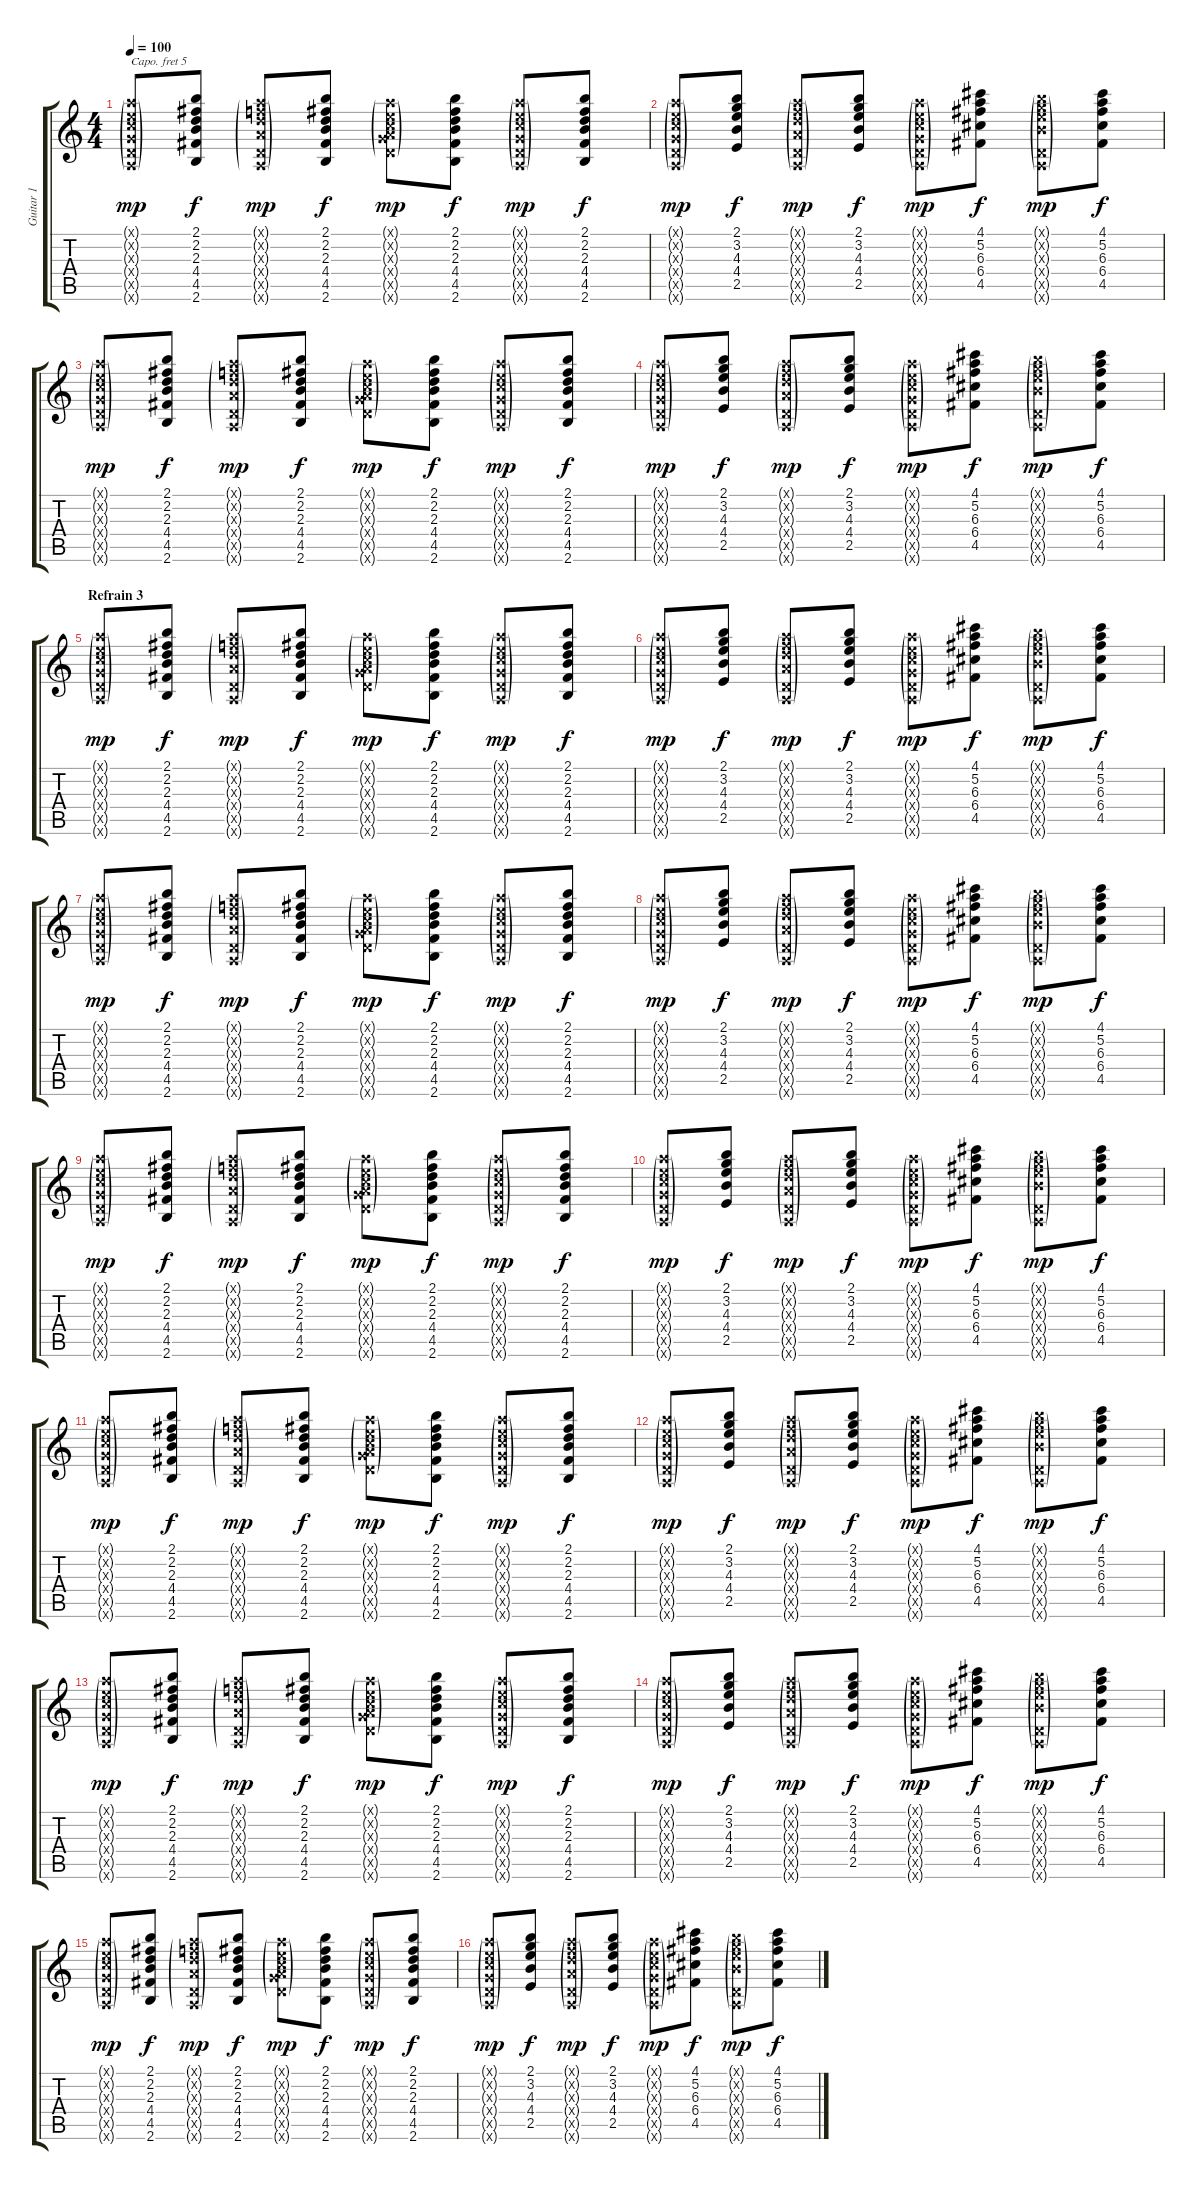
\track ("Guitar 1" "Guitar 1") {instrument electricguitarclean}
\staff {score tabs}
\capo 5
\tuning (E4 B3 G3 D3 A2 E2) {hide}
\ts (4 4)
\tempo 100
\clef g2
\ks c
(0.1{g x} 0.2{g x} 0.3{g x} 0.4{g x} 0.5{g x} 0.6{g x}).8{dy mp} (2.1 2.2 2.3 4.4 4.5 2.6).8{dy f} (0.1{g x} 1.2{g x} 2.3{g x} 2.4{g x} 0.5{g x} 0.6{g x}).8{dy mp} (2.1 2.2 2.3 4.4 4.5 2.6).8{dy f} (0.1{g x} 0.2{g x} 0.3{g x} 0.4{g x} 7.5{g x} 5.6{g x}).8{dy mp} (2.1 2.2 2.3 4.4 4.5 2.6).8{dy f} (0.1{g x} 0.2{g x} 0.3{g x} 0.4{g x} 0.5{g x} 0.6{g x}).8{dy mp} (2.1 2.2 2.3 4.4 4.5 2.6).8{dy f} |
(0.1{g x} 0.2{g x} 0.3{g x} 0.4{g x} 0.5{g x} 0.6{g x}).8{dy mp} (2.1 3.2 4.3 4.4 2.5).8{dy f} (0.1{g x} 1.2{g x} 2.3{g x} 2.4{g x} 0.5{g x} 0.6{g x}).8{dy mp} (2.1 3.2 4.3 4.4 2.5).8{dy f} (0.1{g x} 0.2{g x} 0.3{g x} 0.4{g x} 0.5{g x} 0.6{g x}).8{dy mp} (4.1 5.2 6.3 6.4 4.5).8{dy f} (2.1{g x} 3.2{g x} 4.3{g x} 4.4{g x} 0.5{g x} 0.6{g x}).8{dy mp} (4.1 5.2 6.3 6.4 4.5).8{dy f} |
(0.1{g x} 0.2{g x} 0.3{g x} 0.4{g x} 0.5{g x} 0.6{g x}).8{dy mp} (2.1 2.2 2.3 4.4 4.5 2.6).8{dy f} (0.1{g x} 1.2{g x} 2.3{g x} 2.4{g x} 0.5{g x} 0.6{g x}).8{dy mp} (2.1 2.2 2.3 4.4 4.5 2.6).8{dy f} (0.1{g x} 0.2{g x} 0.3{g x} 0.4{g x} 7.5{g x} 5.6{g x}).8{dy mp} (2.1 2.2 2.3 4.4 4.5 2.6).8{dy f} (0.1{g x} 0.2{g x} 0.3{g x} 0.4{g x} 0.5{g x} 0.6{g x}).8{dy mp} (2.1 2.2 2.3 4.4 4.5 2.6).8{dy f} |
(0.1{g x} 0.2{g x} 0.3{g x} 0.4{g x} 0.5{g x} 0.6{g x}).8{dy mp} (2.1 3.2 4.3 4.4 2.5).8{dy f} (0.1{g x} 1.2{g x} 2.3{g x} 2.4{g x} 0.5{g x} 0.6{g x}).8{dy mp} (2.1 3.2 4.3 4.4 2.5).8{dy f} (0.1{g x} 0.2{g x} 0.3{g x} 0.4{g x} 0.5{g x} 0.6{g x}).8{dy mp} (4.1 5.2 6.3 6.4 4.5).8{dy f} (2.1{g x} 3.2{g x} 4.3{g x} 4.4{g x} 0.5{g x} 0.6{g x}).8{dy mp} (4.1 5.2 6.3 6.4 4.5).8{dy f} |
\section ("" "Refrain 3")
(0.1{g x} 0.2{g x} 0.3{g x} 0.4{g x} 0.5{g x} 0.6{g x}).8{dy mp} (2.1 2.2 2.3 4.4 4.5 2.6).8{dy f} (0.1{g x} 1.2{g x} 2.3{g x} 2.4{g x} 0.5{g x} 0.6{g x}).8{dy mp} (2.1 2.2 2.3 4.4 4.5 2.6).8{dy f} (0.1{g x} 0.2{g x} 0.3{g x} 0.4{g x} 7.5{g x} 5.6{g x}).8{dy mp} (2.1 2.2 2.3 4.4 4.5 2.6).8{dy f} (0.1{g x} 0.2{g x} 0.3{g x} 0.4{g x} 0.5{g x} 0.6{g x}).8{dy mp} (2.1 2.2 2.3 4.4 4.5 2.6).8{dy f} |
(0.1{g x} 0.2{g x} 0.3{g x} 0.4{g x} 0.5{g x} 0.6{g x}).8{dy mp} (2.1 3.2 4.3 4.4 2.5).8{dy f} (0.1{g x} 1.2{g x} 2.3{g x} 2.4{g x} 0.5{g x} 0.6{g x}).8{dy mp} (2.1 3.2 4.3 4.4 2.5).8{dy f} (0.1{g x} 0.2{g x} 0.3{g x} 0.4{g x} 0.5{g x} 0.6{g x}).8{dy mp} (4.1 5.2 6.3 6.4 4.5).8{dy f} (2.1{g x} 3.2{g x} 4.3{g x} 4.4{g x} 0.5{g x} 0.6{g x}).8{dy mp} (4.1 5.2 6.3 6.4 4.5).8{dy f} |
(0.1{g x} 0.2{g x} 0.3{g x} 0.4{g x} 0.5{g x} 0.6{g x}).8{dy mp} (2.1 2.2 2.3 4.4 4.5 2.6).8{dy f} (0.1{g x} 1.2{g x} 2.3{g x} 2.4{g x} 0.5{g x} 0.6{g x}).8{dy mp} (2.1 2.2 2.3 4.4 4.5 2.6).8{dy f} (0.1{g x} 0.2{g x} 0.3{g x} 0.4{g x} 7.5{g x} 5.6{g x}).8{dy mp} (2.1 2.2 2.3 4.4 4.5 2.6).8{dy f} (0.1{g x} 0.2{g x} 0.3{g x} 0.4{g x} 0.5{g x} 0.6{g x}).8{dy mp} (2.1 2.2 2.3 4.4 4.5 2.6).8{dy f} |
(0.1{g x} 0.2{g x} 0.3{g x} 0.4{g x} 0.5{g x} 0.6{g x}).8{dy mp} (2.1 3.2 4.3 4.4 2.5).8{dy f} (0.1{g x} 1.2{g x} 2.3{g x} 2.4{g x} 0.5{g x} 0.6{g x}).8{dy mp} (2.1 3.2 4.3 4.4 2.5).8{dy f} (0.1{g x} 0.2{g x} 0.3{g x} 0.4{g x} 0.5{g x} 0.6{g x}).8{dy mp} (4.1 5.2 6.3 6.4 4.5).8{dy f} (2.1{g x} 3.2{g x} 4.3{g x} 4.4{g x} 0.5{g x} 0.6{g x}).8{dy mp} (4.1 5.2 6.3 6.4 4.5).8{dy f} |
(0.1{g x} 0.2{g x} 0.3{g x} 0.4{g x} 0.5{g x} 0.6{g x}).8{dy mp} (2.1 2.2 2.3 4.4 4.5 2.6).8{dy f} (0.1{g x} 1.2{g x} 2.3{g x} 2.4{g x} 0.5{g x} 0.6{g x}).8{dy mp} (2.1 2.2 2.3 4.4 4.5 2.6).8{dy f} (0.1{g x} 0.2{g x} 0.3{g x} 0.4{g x} 7.5{g x} 5.6{g x}).8{dy mp} (2.1 2.2 2.3 4.4 4.5 2.6).8{dy f} (0.1{g x} 0.2{g x} 0.3{g x} 0.4{g x} 0.5{g x} 0.6{g x}).8{dy mp} (2.1 2.2 2.3 4.4 4.5 2.6).8{dy f} |
(0.1{g x} 0.2{g x} 0.3{g x} 0.4{g x} 0.5{g x} 0.6{g x}).8{dy mp} (2.1 3.2 4.3 4.4 2.5).8{dy f} (0.1{g x} 1.2{g x} 2.3{g x} 2.4{g x} 0.5{g x} 0.6{g x}).8{dy mp} (2.1 3.2 4.3 4.4 2.5).8{dy f} (0.1{g x} 0.2{g x} 0.3{g x} 0.4{g x} 0.5{g x} 0.6{g x}).8{dy mp} (4.1 5.2 6.3 6.4 4.5).8{dy f} (2.1{g x} 3.2{g x} 4.3{g x} 4.4{g x} 0.5{g x} 0.6{g x}).8{dy mp} (4.1 5.2 6.3 6.4 4.5).8{dy f} |
(0.1{g x} 0.2{g x} 0.3{g x} 0.4{g x} 0.5{g x} 0.6{g x}).8{dy mp} (2.1 2.2 2.3 4.4 4.5 2.6).8{dy f} (0.1{g x} 1.2{g x} 2.3{g x} 2.4{g x} 0.5{g x} 0.6{g x}).8{dy mp} (2.1 2.2 2.3 4.4 4.5 2.6).8{dy f} (0.1{g x} 0.2{g x} 0.3{g x} 0.4{g x} 7.5{g x} 5.6{g x}).8{dy mp} (2.1 2.2 2.3 4.4 4.5 2.6).8{dy f} (0.1{g x} 0.2{g x} 0.3{g x} 0.4{g x} 0.5{g x} 0.6{g x}).8{dy mp} (2.1 2.2 2.3 4.4 4.5 2.6).8{dy f} |
(0.1{g x} 0.2{g x} 0.3{g x} 0.4{g x} 0.5{g x} 0.6{g x}).8{dy mp} (2.1 3.2 4.3 4.4 2.5).8{dy f} (0.1{g x} 1.2{g x} 2.3{g x} 2.4{g x} 0.5{g x} 0.6{g x}).8{dy mp} (2.1 3.2 4.3 4.4 2.5).8{dy f} (0.1{g x} 0.2{g x} 0.3{g x} 0.4{g x} 0.5{g x} 0.6{g x}).8{dy mp} (4.1 5.2 6.3 6.4 4.5).8{dy f} (2.1{g x} 3.2{g x} 4.3{g x} 4.4{g x} 0.5{g x} 0.6{g x}).8{dy mp} (4.1 5.2 6.3 6.4 4.5).8{dy f} |
(0.1{g x} 0.2{g x} 0.3{g x} 0.4{g x} 0.5{g x} 0.6{g x}).8{dy mp} (2.1 2.2 2.3 4.4 4.5 2.6).8{dy f} (0.1{g x} 1.2{g x} 2.3{g x} 2.4{g x} 0.5{g x} 0.6{g x}).8{dy mp} (2.1 2.2 2.3 4.4 4.5 2.6).8{dy f} (0.1{g x} 0.2{g x} 0.3{g x} 0.4{g x} 7.5{g x} 5.6{g x}).8{dy mp} (2.1 2.2 2.3 4.4 4.5 2.6).8{dy f} (0.1{g x} 0.2{g x} 0.3{g x} 0.4{g x} 0.5{g x} 0.6{g x}).8{dy mp} (2.1 2.2 2.3 4.4 4.5 2.6).8{dy f} |
(0.1{g x} 0.2{g x} 0.3{g x} 0.4{g x} 0.5{g x} 0.6{g x}).8{dy mp} (2.1 3.2 4.3 4.4 2.5).8{dy f} (0.1{g x} 1.2{g x} 2.3{g x} 2.4{g x} 0.5{g x} 0.6{g x}).8{dy mp} (2.1 3.2 4.3 4.4 2.5).8{dy f} (0.1{g x} 0.2{g x} 0.3{g x} 0.4{g x} 0.5{g x} 0.6{g x}).8{dy mp} (4.1 5.2 6.3 6.4 4.5).8{dy f} (2.1{g x} 3.2{g x} 4.3{g x} 4.4{g x} 0.5{g x} 0.6{g x}).8{dy mp} (4.1 5.2 6.3 6.4 4.5).8{dy f} |
(0.1{g x} 0.2{g x} 0.3{g x} 0.4{g x} 0.5{g x} 0.6{g x}).8{dy mp} (2.1 2.2 2.3 4.4 4.5 2.6).8{dy f} (0.1{g x} 1.2{g x} 2.3{g x} 2.4{g x} 0.5{g x} 0.6{g x}).8{dy mp} (2.1 2.2 2.3 4.4 4.5 2.6).8{dy f} (0.1{g x} 0.2{g x} 0.3{g x} 0.4{g x} 7.5{g x} 5.6{g x}).8{dy mp} (2.1 2.2 2.3 4.4 4.5 2.6).8{dy f} (0.1{g x} 0.2{g x} 0.3{g x} 0.4{g x} 0.5{g x} 0.6{g x}).8{dy mp} (2.1 2.2 2.3 4.4 4.5 2.6).8{dy f} |
(0.1{g x} 0.2{g x} 0.3{g x} 0.4{g x} 0.5{g x} 0.6{g x}).8{dy mp} (2.1 3.2 4.3 4.4 2.5).8{dy f} (0.1{g x} 1.2{g x} 2.3{g x} 2.4{g x} 0.5{g x} 0.6{g x}).8{dy mp} (2.1 3.2 4.3 4.4 2.5).8{dy f} (0.1{g x} 0.2{g x} 0.3{g x} 0.4{g x} 0.5{g x} 0.6{g x}).8{dy mp} (4.1 5.2 6.3 6.4 4.5).8{dy f} (2.1{g x} 3.2{g x} 4.3{g x} 4.4{g x} 0.5{g x} 0.6{g x}).8{dy mp} (4.1 5.2 6.3 6.4 4.5).8{dy f}
